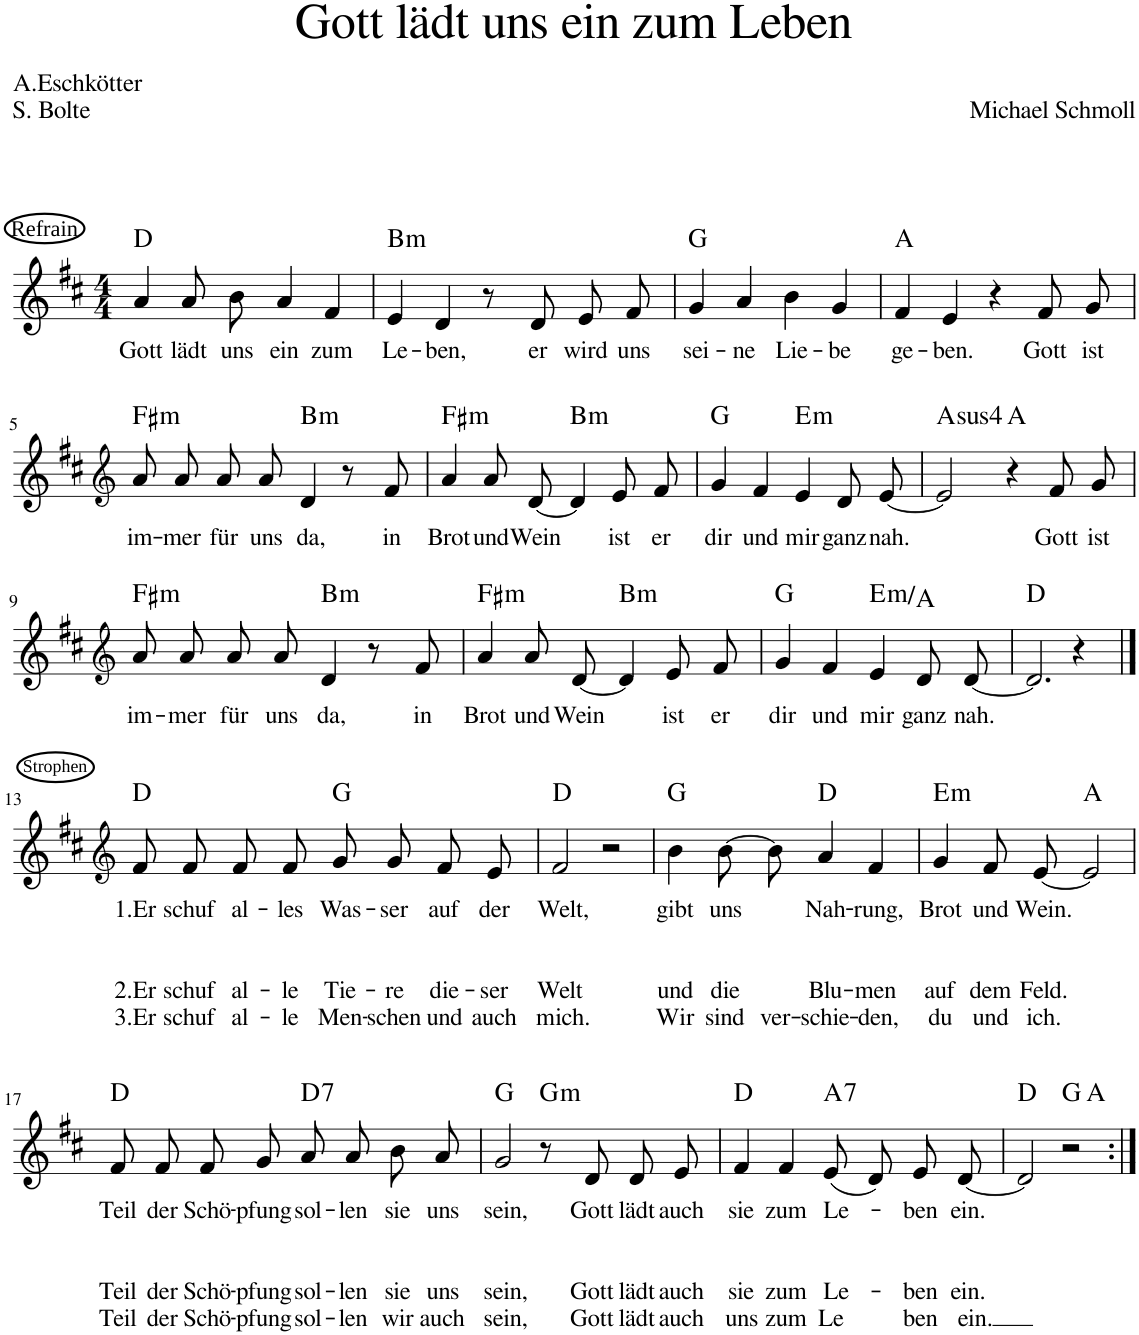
**kern	**text	**text	**text	**text	**text	**harte
*part1	*part1	*part1	*part1	*part1	*part1	*part1
*staff1	*staff1	*staff1	*staff1	*staff1	*staff1	*
*I"unbenannt2	*	*	*	*	*	*
*clefG2	*	*	*	*	*	*
*k[f#c#]	*	*	*	*	*	*
*M4/4	*	*	*	*	*	*
=1	=1	=1	=1	=1	=1	=1
!LO:TX:a:t=Refrain	!	!	!	!	!	!
!	!LO:LY:b	!	!	!	!	!
4a/	Gott	.	.	.	.	D:maj
!	!LO:LY:b	!	!	!	!	!
8a/L	lädt	.	.	.	.	.
!	!LO:LY:b	!	!	!	!	!
8b/J	uns	.	.	.	.	.
!	!LO:LY:b	!	!	!	!	!
4a/	ein	.	.	.	.	.
!	!LO:LY:b	!	!	!	!	!
4f#/	zum	.	.	.	.	.
=2	=2	=2	=2	=2	=2	=2
!	!LO:LY:b	!	!	!	!	!LO:H:kt=m
4e/	Le-	.	.	.	.	B:min
!	!LO:LY:b	!	!	!	!	!
4d/	ben,	.	.	.	.	.
8r	.	.	.	.	.	.
!	!LO:LY:b	!	!	!	!	!
8d/	er	.	.	.	.	.
!	!LO:LY:b	!	!	!	!	!
8e/L	wird	.	.	.	.	.
!	!LO:LY:b	!	!	!	!	!
8f#/J	uns	.	.	.	.	.
=3	=3	=3	=3	=3	=3	=3
!	!LO:LY:b	!	!	!	!	!
4g/	sei-	.	.	.	.	G:maj
!	!LO:LY:b	!	!	!	!	!
4a/	ne	.	.	.	.	.
!	!LO:LY:b	!	!	!	!	!
4b\	Lie-	.	.	.	.	.
!	!LO:LY:b	!	!	!	!	!
4g/	be	.	.	.	.	.
=4	=4	=4	=4	=4	=4	=4
!	!LO:LY:b	!	!	!	!	!
4f#/	ge-	.	.	.	.	A:maj
!	!LO:LY:b	!	!	!	!	!
4e/	ben.	.	.	.	.	.
4r	.	.	.	.	.	.
!	!LO:LY:b	!	!	!	!	!
8f#/L	Gott	.	.	.	.	.
!	!LO:LY:b	!	!	!	!	!
8g/J	ist	.	.	.	.	.
!!LO:LB:g=z
=5	=5	=5	=5	=5	=5	=5
*clefG2	*	*	*	*	*	*
!	!LO:LY:b	!	!	!	!	!LO:H:kt=m
8a/L	im-	.	.	.	.	F#:min
!	!LO:LY:b	!	!	!	!	!
8a/J	mer	.	.	.	.	.
!	!LO:LY:b	!	!	!	!	!
8a/L	für	.	.	.	.	.
!	!LO:LY:b	!	!	!	!	!
8a/J	uns	.	.	.	.	.
!	!LO:LY:b	!	!	!	!	!LO:H:kt=m
4d/	da,	.	.	.	.	B:min
8r	.	.	.	.	.	.
!	!LO:LY:b	!	!	!	!	!
8f#/	in	.	.	.	.	.
=6	=6	=6	=6	=6	=6	=6
!	!LO:LY:b	!	!	!	!	!LO:H:kt=m
4a/	Brot	.	.	.	.	F#:min
!	!LO:LY:b	!	!	!	!	!
8a/L	und	.	.	.	.	.
!	!LO:LY:b	!	!	!	!	!
[8d/J	Wein	.	.	.	.	.
!	!	!	!	!	!	!LO:H:kt=m
4d/]	.	.	.	.	.	B:min
!	!LO:LY:b	!	!	!	!	!
8e/L	ist	.	.	.	.	.
!	!LO:LY:b	!	!	!	!	!
8f#/J	er	.	.	.	.	.
=7	=7	=7	=7	=7	=7	=7
!	!LO:LY:b	!	!	!	!	!
4g/	dir	.	.	.	.	G:maj
!	!LO:LY:b	!	!	!	!	!
4f#/	und	.	.	.	.	.
!	!LO:LY:b	!	!	!	!	!LO:H:kt=m
4e/	mir	.	.	.	.	E:min
!	!LO:LY:b	!	!	!	!	!
8d/L	ganz	.	.	.	.	.
!	!LO:LY:b	!	!	!	!	!
[8e/J	nah.	.	.	.	.	.
=8	=8	=8	=8	=8	=8	=8
!	!	!	!	!	!	!LO:H:kt=4
2e/]	.	.	.	.	.	A:sus4
4r	.	.	.	.	.	A:maj
!	!LO:LY:b	!	!	!	!	!
8f#/L	Gott	.	.	.	.	.
!	!LO:LY:b	!	!	!	!	!
8g/J	ist	.	.	.	.	.
!!LO:LB:g=z
=9	=9	=9	=9	=9	=9	=9
*clefG2	*	*	*	*	*	*
!	!LO:LY:b	!	!	!	!	!LO:H:kt=m
8a/L	im-	.	.	.	.	F#:min
!	!LO:LY:b	!	!	!	!	!
8a/J	mer	.	.	.	.	.
!	!LO:LY:b	!	!	!	!	!
8a/L	für	.	.	.	.	.
!	!LO:LY:b	!	!	!	!	!
8a/J	uns	.	.	.	.	.
!	!LO:LY:b	!	!	!	!	!LO:H:kt=m
4d/	da,	.	.	.	.	B:min
8r	.	.	.	.	.	.
!	!LO:LY:b	!	!	!	!	!
8f#/	in	.	.	.	.	.
=10	=10	=10	=10	=10	=10	=10
!	!LO:LY:b	!	!	!	!	!LO:H:kt=m
4a/	Brot	.	.	.	.	F#:min
!	!LO:LY:b	!	!	!	!	!
8a/L	und	.	.	.	.	.
!	!LO:LY:b	!	!	!	!	!
[8d/J	Wein	.	.	.	.	.
!	!	!	!	!	!	!LO:H:kt=m
4d/]	.	.	.	.	.	B:min
!	!LO:LY:b	!	!	!	!	!
8e/L	ist	.	.	.	.	.
!	!LO:LY:b	!	!	!	!	!
8f#/J	er	.	.	.	.	.
=11	=11	=11	=11	=11	=11	=11
!	!LO:LY:b	!	!	!	!	!
4g/	dir	.	.	.	.	G:maj
!	!LO:LY:b	!	!	!	!	!
4f#/	und	.	.	.	.	.
!	!LO:LY:b	!	!	!	!	!LO:H:kt=m
4e/	mir	.	.	.	.	E:min/4
!	!LO:LY:b	!	!	!	!	!
8d/L	ganz	.	.	.	.	.
!	!LO:LY:b	!	!	!	!	!
[8d/J	nah.	.	.	.	.	.
=12	=12	=12	=12	=12	=12	=12
2.d/]	.	.	.	.	.	D:maj
4r	.	.	.	.	.	.
!!LO:LB:g=z
==13	==13	==13	==13	==13	==13	==13
*clefG2	*	*	*	*	*	*
!LO:TX:a:t=Strophen	!	!	!	!	!	!
!	!LO:LY:b	!	!	!LO:LY:b	!LO:LY:b	!
8f#/L	1.Er	.	.	2.Er	3.Er	D:maj
!	!LO:LY:b	!	!	!LO:LY:b	!LO:LY:b	!
8f#/J	schuf	.	.	schuf	schuf	.
!	!LO:LY:b	!	!	!LO:LY:b	!LO:LY:b	!
8f#/L	al-	.	.	al-	al-	.
!	!LO:LY:b	!	!	!LO:LY:b	!LO:LY:b	!
8f#/J	les	.	.	le	-le	.
!	!LO:LY:b	!	!	!LO:LY:b	!LO:LY:b	!
8g/L	Was-	.	.	Tie-	Men-	G:maj
!	!LO:LY:b	!	!	!LO:LY:b	!LO:LY:b	!
8g/J	ser	.	.	re	-schen	.
!	!LO:LY:b	!	!	!LO:LY:b	!LO:LY:b	!
8f#/L	auf	.	.	die-	und	.
!	!LO:LY:b	!	!	!LO:LY:b	!LO:LY:b	!
8e/J	der	.	.	ser	auch	.
=14	=14	=14	=14	=14	=14	=14
!	!LO:LY:b	!	!	!LO:LY:b	!LO:LY:b	!
2f#/	Welt,	.	.	Welt	mich.	D:maj
2r	.	.	.	.	.	.
=15	=15	=15	=15	=15	=15	=15
!	!LO:LY:b	!	!	!LO:LY:b	!LO:LY:b	!
4b\	gibt	.	.	und	Wir	G:maj
!	!LO:LY:b	!	!	!LO:LY:b	!LO:LY:b	!
[8b\L	uns	.	.	die	sind	.
!	!	!	!	!	!LO:LY:b	!
8b\J]	.	.	.	.	ver-	.
!	!LO:LY:b	!	!	!LO:LY:b	!LO:LY:b	!
4a/	Nah-	.	.	Blu-	-schie-	D:maj
!	!LO:LY:b	!	!	!LO:LY:b	!LO:LY:b	!
4f#/	rung,	.	.	men	-den,	.
=16	=16	=16	=16	=16	=16	=16
!	!LO:LY:b	!	!	!LO:LY:b	!LO:LY:b	!LO:H:kt=m
4g/	Brot	.	.	auf	du	E:min
!	!LO:LY:b	!	!	!LO:LY:b	!LO:LY:b	!
8f#/L	und	.	.	dem	und	.
!	!LO:LY:b	!	!	!LO:LY:b	!LO:LY:b	!
[8e/J	Wein.	.	.	Feld.	ich.	.
2e/]	.	.	.	.	.	A:maj
!!LO:LB:g=z
=17	=17	=17	=17	=17	=17	=17
!	!LO:LY:b	!	!	!LO:LY:b	!LO:LY:b	!
8f#/L	Teil	.	.	Teil	Teil	D:maj
!	!LO:LY:b	!	!	!LO:LY:b	!LO:LY:b	!
8f#/J	der	.	.	der	der	.
!	!LO:LY:b	!	!	!LO:LY:b	!LO:LY:b	!
8f#/L	Schö-	.	.	Schö-	Schö-	.
!	!LO:LY:b	!	!	!LO:LY:b	!LO:LY:b	!
8g/J	pfung	.	.	pfung	-pfung	.
!	!LO:LY:b	!	!	!LO:LY:b	!LO:LY:b	!LO:H:kt=7
8a/L	sol-	.	.	sol-	sol-	D:7
!	!LO:LY:b	!	!	!LO:LY:b	!LO:LY:b	!
8a/J	len	.	.	len	-len	.
!	!LO:LY:b	!	!	!LO:LY:b	!LO:LY:b	!
8b/L	sie	.	.	sie	wir	.
!	!LO:LY:b	!	!	!LO:LY:b	!LO:LY:b	!
8a/J	uns	.	.	uns	auch	.
=18	=18	=18	=18	=18	=18	=18
!	!LO:LY:b	!	!	!LO:LY:b	!LO:LY:b	!
2g/	sein,	.	.	sein,	sein,	G:maj
!	!	!	!	!	!	!LO:H:kt=m
8r	.	.	.	.	.	G:min
!	!LO:LY:b	!	!	!LO:LY:b	!LO:LY:b	!
8d/	Gott	.	.	Gott	Gott	.
!	!LO:LY:b	!	!	!LO:LY:b	!LO:LY:b	!
8d/L	lädt	.	.	lädt	lädt	.
!	!LO:LY:b	!	!	!LO:LY:b	!LO:LY:b	!
8e/J	auch	.	.	auch	auch	.
=19	=19	=19	=19	=19	=19	=19
!	!LO:LY:b	!	!	!LO:LY:b	!LO:LY:b	!
4f#/	sie	.	.	sie	uns	D:maj
!	!LO:LY:b	!	!	!LO:LY:b	!LO:LY:b	!
4f#/	zum	.	.	zum	zum	.
!	!LO:LY:b	!	!	!LO:LY:b	!LO:LY:b	!LO:H:kt=7
(8e/L	Le-	.	.	Le-	Le	A:7
8d/J)	.	.	.	.	.	.
!	!LO:LY:b	!	!	!LO:LY:b	!LO:LY:b	!
8e/L	ben	.	.	ben	ben	.
!	!LO:LY:b	!	!	!LO:LY:b	!LO:LY:b	!
[8d/J	ein.	.	.	ein.	ein.	.
=20	=20	=20	=20	=20	=20	=20
*^	*	*	*	*	*	*
2d/]	2.ryy	.	.	.	.	.	D:maj
2r	.	.	.	.	.	.	G:maj
.	4ryy	.	.	.	.	.	A:maj
*v	*v	*	*	*	*	*	*
=:|!	=:|!	=:|!	=:|!	=:|!	=:|!	=:|!
*-	*-	*-	*-	*-	*-	*-
